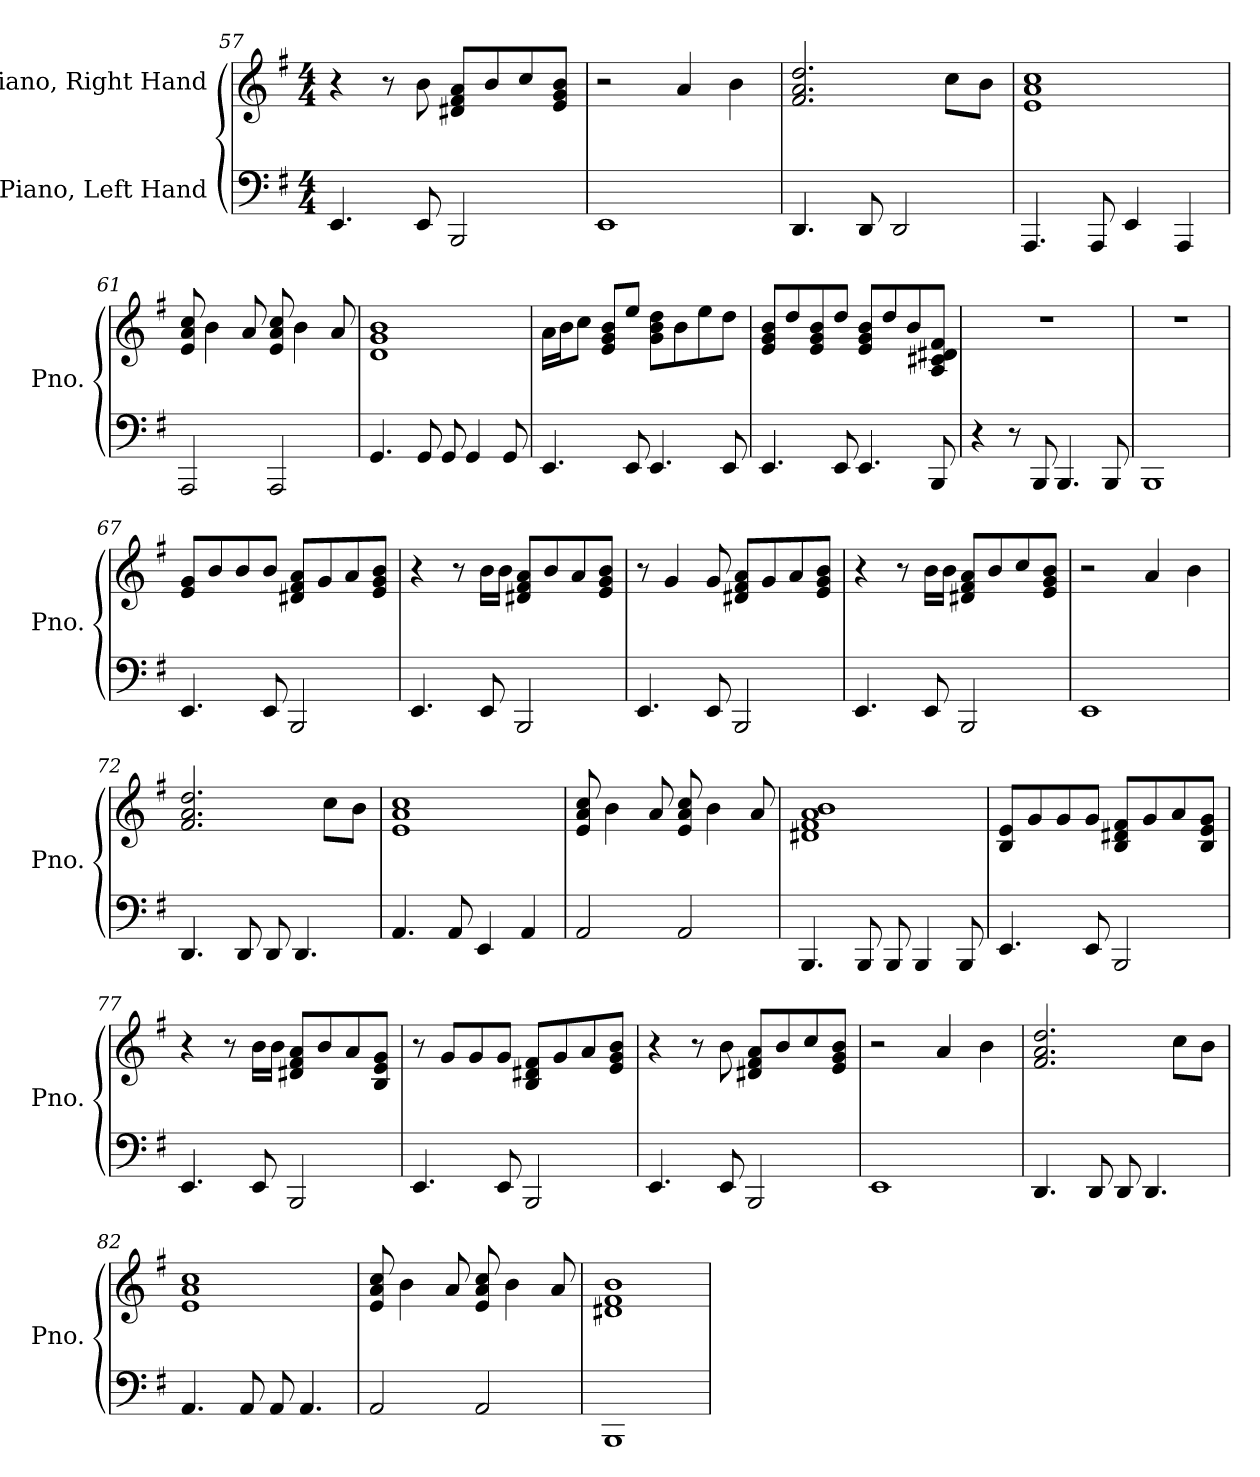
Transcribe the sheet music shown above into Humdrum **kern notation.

**kern	**kern
*part2	*part1
*staff2	*staff1
*I"Piano, Left Hand	*I"Piano, Right Hand
*I'Pno.	*I'Pno.
*clefF4	*clefG2
*k[f#]	*k[f#]
*M4/4	*M4/4
=57	=57
4.EE/	4r
.	8r
8EE/	8b\
2BBB/	8d#X/ 8f#/ 8a/L
.	8b/
.	8cc/
.	8e/ 8g/ 8b/J
=58	=58
1EE	2r
.	4a/
.	4b\
=59	=59
4.DD/	2.f#/ 2.a/ 2.dd/
8DD/	.
2DD/	.
.	8cc\L
.	8b\J
!!LO:LB:g=z
=60	=60
4.AAA/	1e 1a 1cc
8AAA/	.
4EE/	.
4AAA/	.
=61	=61
2AAA/	8e/ 8a/ 8cc/
.	4b\
.	8a/
2AAA/	8e/ 8a/ 8cc/
.	4b\
.	8a/
=62	=62
4.GG/	1d 1g 1b
8GG/	.
8GG/	.
4GG/	.
8GG/	.
=63	=63
4.EE/	16a\LL
.	16b\J
.	8cc\J
.	8e/ 8g/ 8b/L
8EE/	8ee/J
4.EE/	8g\ 8b\ 8dd\L
.	8b\
.	8ee\
8EE/	8dd\J
!!LO:LB:g=z
=64	=64
4.EE/	8e/ 8g/ 8b/L
.	8dd/
.	8e/ 8g/ 8b/
8EE/	8dd/J
4.EE/	8e/ 8g/ 8b/L
.	8dd/
.	8b/
8BBB/	8A/ 8c#X/ 8d#X/ 8f#/J
=65	=65
4r	1r
8r	.
8BBB/	.
4.BBB/	.
8BBB/	.
=66	=66
1BBB	1r
=67	=67
4.EE/	8e/ 8g/L
.	8b/
.	8b/
8EE/	8b/J
2BBB/	8d#X/ 8f#/ 8a/L
.	8g/
.	8a/
.	8e/ 8g/ 8b/J
=68	=68
4.EE/	4r
.	8r
8EE/	16b\LL
.	16b\JJ
2BBB/	8d#X/ 8f#/ 8a/L
.	8b/
.	8a/
.	8e/ 8g/ 8b/J
!!LO:LB:g=z
=69	=69
4.EE/	8r
.	4g/
8EE/	8g/
2BBB/	8d#X/ 8f#/ 8a/L
.	8g/
.	8a/
.	8e/ 8g/ 8b/J
=70	=70
4.EE/	4r
.	8r
8EE/	16b\LL
.	16b\JJ
2BBB/	8d#X/ 8f#/ 8a/L
.	8b/
.	8cc/
.	8e/ 8g/ 8b/J
=71	=71
1EE	2r
.	4a/
.	4b\
=72	=72
4.DD/	2.f#/ 2.a/ 2.dd/
8DD/	.
8DD/	.
4.DD/	.
.	8cc\L
.	8b\J
=73	=73
4.AA/	1e 1a 1cc
8AA/	.
4EE/	.
4AA/	.
!!LO:LB:g=z
=74	=74
2AA/	8e/ 8a/ 8cc/
.	4b\
.	8a/
2AA/	8e/ 8a/ 8cc/
.	4b\
.	8a/
=75	=75
4.BBB/	1d#X 1f# 1a 1b
8BBB/	.
8BBB/	.
4BBB/	.
8BBB/	.
=76	=76
4.EE/	8B/ 8e/L
.	8g/
.	8g/
8EE/	8g/J
2BBB/	8B/ 8d#X/ 8f#/L
.	8g/
.	8a/
.	8B/ 8e/ 8g/J
=77	=77
4.EE/	4r
.	8r
8EE/	16b\LL
.	16b\JJ
2BBB/	8d#X/ 8f#/ 8a/L
.	8b/
.	8a/
.	8B/ 8e/ 8g/J
!!LO:PB:g=z
=78	=78
4.EE/	8r
.	8g/L
.	8g/
8EE/	8g/J
2BBB/	8B/ 8d#X/ 8f#/L
.	8g/
.	8a/
.	8e/ 8g/ 8b/J
=79	=79
4.EE/	4r
.	8r
8EE/	8b\
2BBB/	8d#X/ 8f#/ 8a/L
.	8b/
.	8cc/
.	8e/ 8g/ 8b/J
=80	=80
1EE	2r
.	4a/
.	4b\
=81	=81
4.DD/	2.f#/ 2.a/ 2.dd/
8DD/	.
8DD/	.
4.DD/	.
.	8cc\L
.	8b\J
=82	=82
4.AA/	1e 1a 1cc
8AA/	.
8AA/	.
4.AA/	.
!!LO:LB:g=z
=83	=83
2AA/	8e/ 8a/ 8cc/
.	4b\
.	8a/
2AA/	8e/ 8a/ 8cc/
.	4b\
.	8a/
=84	=84
1BBB	1d#X 1f# 1b
=	=
*-	*-
